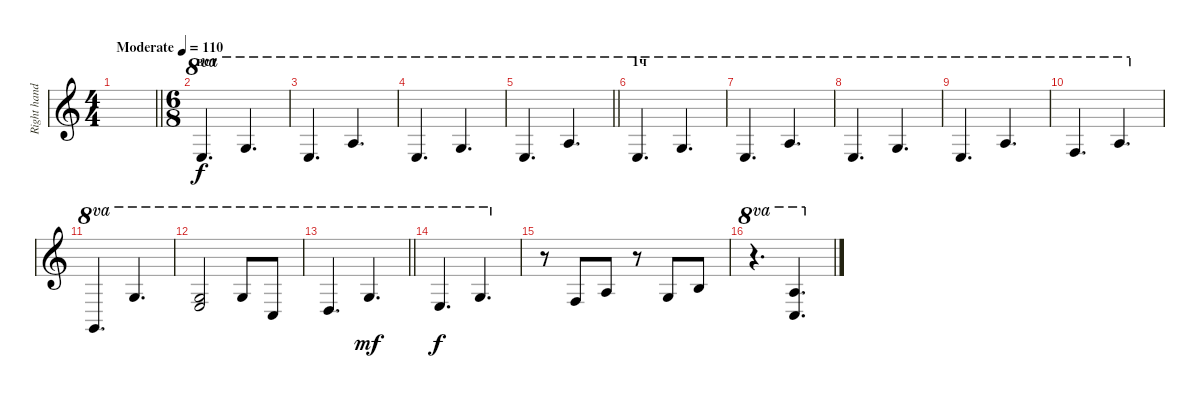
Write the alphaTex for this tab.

\track ("Right hand" "Right hand") {instrument brightacousticpiano}
\staff {score}
\tuning (E4 B3 G3 D3 A2 E2) {hide}
\ts (4 4)
\tempo (110 "Moderate")
\clef g2
\barLineRight lightlight
\ks c
|
\ts (6 8)
\section ("" "вст")
0.1.4{d ot 8va} 3.1.4{d ot 8va} |
0.1.4{d ot 8va} 5.1.4{d ot 8va} |
0.1.4{d ot 8va} 3.1.4{d ot 8va} |
\barLineRight lightlight
0.1.4{d ot 8va} 5.1.4{d ot 8va} |
\section ("" "1ч")
0.1.4{d ot 8va} 3.1.4{d ot 8va} |
0.1.4{d ot 8va} 5.1.4{d ot 8va} |
0.1.4{d ot 8va} 3.1.4{d ot 8va} |
0.1.4{d ot 8va} 5.1.4{d ot 8va} |
1.1.4{d ot 8va} 5.1.4{d ot 8va} |
0.3.4{d ot 8va} 3.1.4{d ot 8va} |
(0.1 17.4).2{ot 8va} 3.1.8{ot 8va} 5.3.8{ot 8va} |
\barLineRight lightlight
3.2.4{d ot 8va} 3.1.4{d ot 8va dy mf} |
0.1.4{d ot 8va dy f} 3.1.4{d ot 8va} |
r.8 3.4.8 2.3.8 r.8 0.3.8 0.2.8 |
r.4{d ot 8va} (5.1 1.2).4{d ot 8va}
